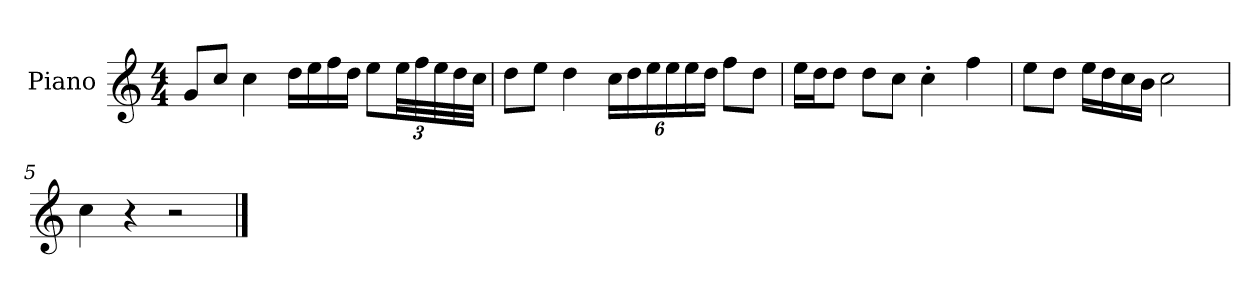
**kern
*part1
*staff1
*I"Piano
*I'P-no
*clefG2
*k[]
*M4/4
*MM90
=1
8g/L
8cc/J
4cc\
16dd\LL
16ee\
16ff\
16dd\JJ
8ee\L
*Xbrackettup
48ee\LL
48ff\
48ee\
32dd\
32cc\JJJ
=2
8dd\L
8ee\J
4dd\
24cc\LL
24dd\
24ee\
24ee\
24ee\
24dd\JJ
8ff\L
8dd\J
=3
16ee\LL
16dd\J
8dd\J
8dd\L
8cc\J
4cc'\
4ff\
=4
8ee\L
8dd\J
16ee\LL
16dd\
16cc\
16b\JJ
2cc\
=5
4cc\
4r
2r
==
*-
